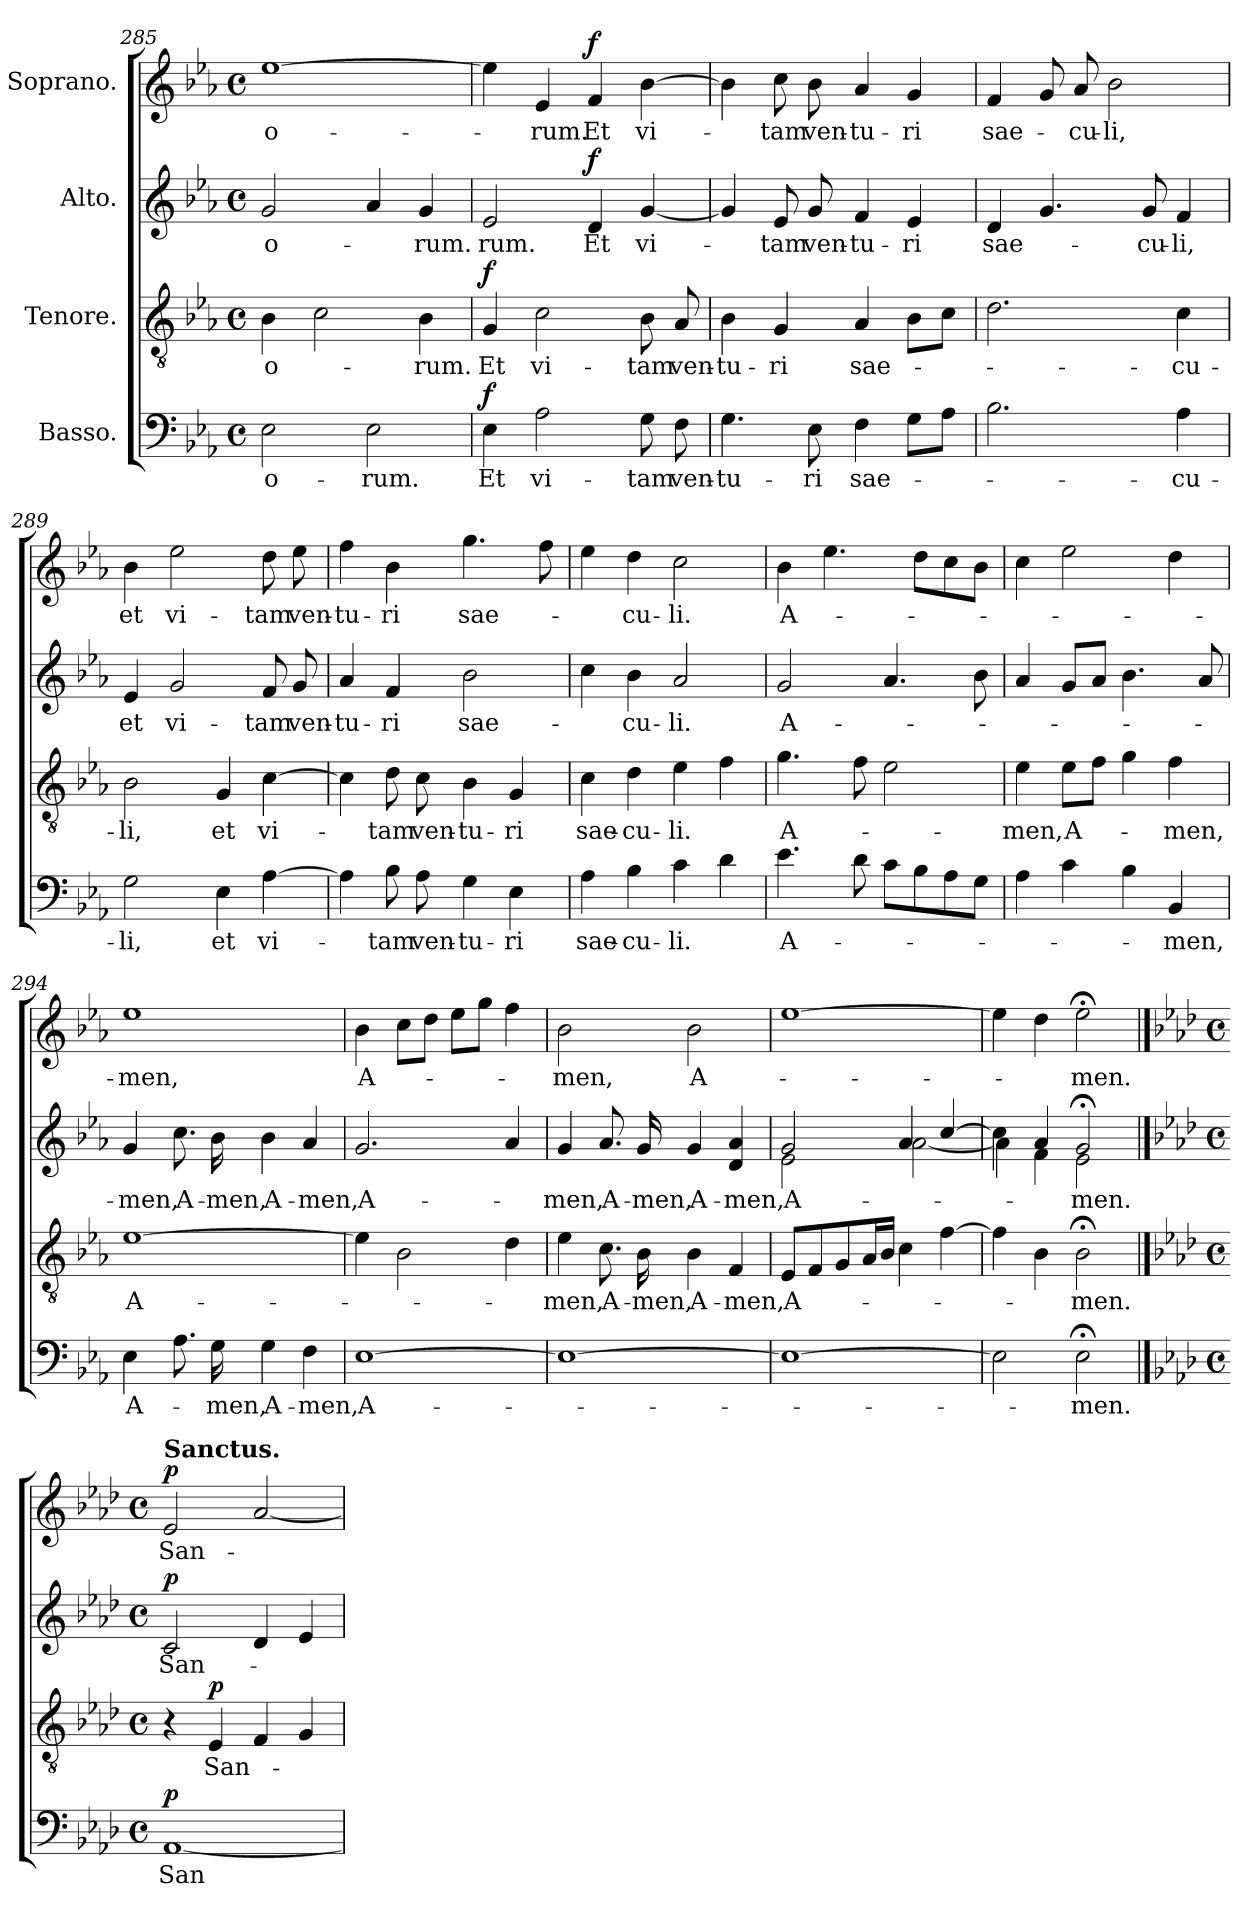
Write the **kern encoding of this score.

**kern	**text	**dynam	**kern	**text	**dynam	**kern	**text	**dynam	**kern	**text	**dynam
*part4	*part4	*part4	*part3	*part3	*part3	*part2	*part2	*part2	*part1	*part1	*part1
*staff4	*staff4	*staff4	*staff3	*staff3	*staff3	*staff2	*staff2	*staff2	*staff1	*staff1	*staff1
*I"Basso.	*	*	*I"Tenore.	*	*	*I"Alto.	*	*	*I"Soprano.	*	*
*clefF4	*	*	*clefGv2	*	*	*clefG2	*	*	*clefG2	*	*
*k[b-e-a-]	*	*	*k[b-e-a-]	*	*	*k[b-e-a-]	*	*	*k[b-e-a-]	*	*
*M4/4	*	*	*M4/4	*	*	*M4/4	*	*	*M4/4	*	*
*met(c)	*	*	*met(c)	*	*	*met(c)	*	*	*met(c)	*	*
=285	=285	=285	=285	=285	=285	=285	=285	=285	=285	=285	=285
!	!LO:LY:b	!	!	!LO:LY:b	!	!	!LO:LY:b	!	!	!LO:LY:b	!
2E-\	-o-	.	4B-\	-o-	.	2g/	-o-	.	[1ee-	-o-	.
.	.	.	2c\	.	.	.	.	.	.	.	.
!	!LO:LY:b	!	!	!	!	!	!	!	!	!	!
2E-\	-rum.	.	.	.	.	4a-/	.	.	.	.	.
!	!	!	!	!LO:LY:b	!	!	!LO:LY:b	!	!	!	!
.	.	.	4B-\	-rum.	.	4g/	-rum.	.	.	.	.
=286	=286	=286	=286	=286	=286	=286	=286	=286	=286	=286	=286
!	!LO:LY:b	!LO:DY:a	!	!LO:LY:b	!LO:DY:a	!	!LO:LY:b	!	!	!	!
4E-\	Et	f	4G/	Et	f	2e-/	rum.	.	4ee-\]	.	.
!	!LO:LY:b	!	!	!LO:LY:b	!	!	!	!	!	!LO:LY:b	!
2A-\	vi-	.	2c\	vi-	.	.	.	.	4e-/	rum.	.
!	!	!	!	!	!	!	!LO:LY:b	!LO:DY:a	!	!LO:LY:b	!LO:DY:a
.	.	.	.	.	.	4d/	Et	f	4f/	Et	f
!	!LO:LY:b	!	!	!LO:LY:b	!	!	!LO:LY:b	!	!	!LO:LY:b	!
8G\	-tam	.	8B-\	-tam	.	[4g/	vi-	.	[4b-\	vi-	.
!	!LO:LY:b	!	!	!LO:LY:b	!	!	!	!	!	!	!
8F\	ven-	.	8A-/	ven-	.	.	.	.	.	.	.
=287	=287	=287	=287	=287	=287	=287	=287	=287	=287	=287	=287
!	!LO:LY:b	!	!	!LO:LY:b	!	!	!	!	!	!	!
4.G\	-tu-	.	4B-\	-tu-	.	4g/]	.	.	4b-\]	.	.
!	!	!	!	!LO:LY:b	!	!	!LO:LY:b	!	!	!LO:LY:b	!
.	.	.	4G/	-ri	.	8e-/	-tam	.	8cc\	-tam	.
!	!LO:LY:b	!	!	!	!	!	!LO:LY:b	!	!	!LO:LY:b	!
8E-\	-ri	.	.	.	.	8g/	ven-	.	8b-\	ven-	.
!	!LO:LY:b	!	!	!LO:LY:b	!	!	!LO:LY:b	!	!	!LO:LY:b	!
4F\	sae-	.	4A-/	sae-	.	4f/	-tu-	.	4a-/	-tu-	.
!	!	!	!	!	!	!	!LO:LY:b	!	!	!LO:LY:b	!
8G\L	.	.	8B-\L	.	.	4e-/	-ri	.	4g/	-ri	.
8A-\J	.	.	8c\J	.	.	.	.	.	.	.	.
=288	=288	=288	=288	=288	=288	=288	=288	=288	=288	=288	=288
!	!	!	!	!	!	!	!LO:LY:b	!	!	!LO:LY:b	!
2.B-\	.	.	2.d\	.	.	4d/	sae-	.	4f/	sae-	.
.	.	.	.	.	.	4.g/	.	.	8g/	.	.
!	!	!	!	!	!	!	!	!	!	!LO:LY:b	!
.	.	.	.	.	.	.	.	.	8a-/	-cu-	.
!	!	!	!	!	!	!	!	!	!	!LO:LY:b	!
.	.	.	.	.	.	.	.	.	2b-\	-li,	.
!	!	!	!	!	!	!	!LO:LY:b	!	!	!	!
.	.	.	.	.	.	8g/	-cu-	.	.	.	.
!	!LO:LY:b	!	!	!LO:LY:b	!	!	!LO:LY:b	!	!	!	!
4A-\	-cu-	.	4c\	-cu-	.	4f/	-li,	.	.	.	.
!!LO:LB:g=z
=289	=289	=289	=289	=289	=289	=289	=289	=289	=289	=289	=289
!	!LO:LY:b	!	!	!LO:LY:b	!	!	!LO:LY:b	!	!	!LO:LY:b	!
2G\	-li,	.	2B-\	-li,	.	4e-/	et	.	4b-\	et	.
!	!	!	!	!	!	!	!LO:LY:b	!	!	!LO:LY:b	!
.	.	.	.	.	.	2g/	vi-	.	2ee-\	vi-	.
!	!LO:LY:b	!	!	!LO:LY:b	!	!	!	!	!	!	!
4E-\	et	.	4G/	et	.	.	.	.	.	.	.
!	!LO:LY:b	!	!	!LO:LY:b	!	!	!LO:LY:b	!	!	!LO:LY:b	!
[4A-\	vi-	.	[4c\	vi-	.	8f/	-tam	.	8dd\	-tam	.
!	!	!	!	!	!	!	!LO:LY:b	!	!	!LO:LY:b	!
.	.	.	.	.	.	8g/	ven-	.	8ee-\	ven-	.
=290	=290	=290	=290	=290	=290	=290	=290	=290	=290	=290	=290
!	!	!	!	!	!	!	!LO:LY:b	!	!	!LO:LY:b	!
4A-\]	.	.	4c\]	.	.	4a-/	tu-	.	4ff\	tu-	.
!	!LO:LY:b	!	!	!LO:LY:b	!	!	!LO:LY:b	!	!	!LO:LY:b	!
8B-\	tam	.	8d\	tam	.	4f/	-ri	.	4b-\	-ri	.
!	!LO:LY:b	!	!	!LO:LY:b	!	!	!	!	!	!	!
8A-\	ven-	.	8c\	ven-	.	.	.	.	.	.	.
!	!LO:LY:b	!	!	!LO:LY:b	!	!	!LO:LY:b	!	!	!LO:LY:b	!
4G\	-tu-	.	4B-\	-tu-	.	2b-\	sae-	.	4.gg\	sae-	.
!	!LO:LY:b	!	!	!LO:LY:b	!	!	!	!	!	!	!
4E-\	-ri	.	4G/	-ri	.	.	.	.	.	.	.
.	.	.	.	.	.	.	.	.	8ff\	.	.
=291	=291	=291	=291	=291	=291	=291	=291	=291	=291	=291	=291
!	!LO:LY:b	!	!	!LO:LY:b	!	!	!	!	!	!	!
4A-\	sae-	.	4c\	sae-	.	4cc\	.	.	4ee-\	.	.
!	!LO:LY:b	!	!	!LO:LY:b	!	!	!LO:LY:b	!	!	!LO:LY:b	!
4B-\	-cu-	.	4d\	-cu-	.	4b-\	-cu-	.	4dd\	-cu-	.
!	!LO:LY:b	!	!	!LO:LY:b	!	!	!LO:LY:b	!	!	!LO:LY:b	!
4c\	-li.	.	4e-\	-li.	.	2a-/	-li.	.	2cc\	-li.	.
4d\	.	.	4f\	.	.	.	.	.	.	.	.
=292	=292	=292	=292	=292	=292	=292	=292	=292	=292	=292	=292
!	!LO:LY:b	!	!	!LO:LY:b	!	!	!LO:LY:b	!	!	!LO:LY:b	!
4.e-\	A-	.	4.g\	A-	.	2g/	A-	.	4b-\	A-	.
.	.	.	.	.	.	.	.	.	4.ee-\	.	.
8d\	.	.	8f\	.	.	.	.	.	.	.	.
8c\L	.	.	2e-\	.	.	4.a-/	.	.	.	.	.
8B-\	.	.	.	.	.	.	.	.	8dd\L	.	.
8A-\	.	.	.	.	.	.	.	.	8cc\	.	.
8G\J	.	.	.	.	.	8b-\	.	.	8b-\J	.	.
=293	=293	=293	=293	=293	=293	=293	=293	=293	=293	=293	=293
!	!	!	!	!LO:LY:b	!	!	!	!	!	!	!
4A-\	.	.	4e-\	-men,	.	4a-/	.	.	4cc\	.	.
!	!	!	!	!LO:LY:b	!	!	!	!	!	!	!
4c\	.	.	8e-\L	A-	.	8g/L	.	.	2ee-\	.	.
.	.	.	8f\J	.	.	8a-/J	.	.	.	.	.
4B-\	.	.	4g\	.	.	4.b-\	.	.	.	.	.
!	!LO:LY:b	!	!	!LO:LY:b	!	!	!	!	!	!	!
4BB-/	-men,	.	4f\	-men,	.	.	.	.	4dd\	.	.
.	.	.	.	.	.	8a-/	.	.	.	.	.
!!LO:LB:g=z
=294	=294	=294	=294	=294	=294	=294	=294	=294	=294	=294	=294
!	!LO:LY:b	!	!	!LO:LY:b	!	!	!LO:LY:b	!	!	!LO:LY:b	!
4E-\	A-	.	[1e-	A-	.	4g/	men,	.	1ee-	men,	.
!	!	!	!	!	!	!	!LO:LY:b	!	!	!	!
8.A-\	.	.	.	.	.	8.cc\	A-	.	.	.	.
!	!LO:LY:b	!	!	!	!	!	!LO:LY:b	!	!	!	!
16G\	-men,	.	.	.	.	16b-\	-men,	.	.	.	.
!	!LO:LY:b	!	!	!	!	!	!LO:LY:b	!	!	!	!
4G\	A-	.	.	.	.	4b-\	A-	.	.	.	.
!	!LO:LY:b	!	!	!	!	!	!LO:LY:b	!	!	!	!
4F\	-men,	.	.	.	.	4a-/	-men,	.	.	.	.
=295	=295	=295	=295	=295	=295	=295	=295	=295	=295	=295	=295
!	!LO:LY:b	!	!	!	!	!	!LO:LY:b	!	!	!LO:LY:b	!
[1E-	A-	.	4e-\]	.	.	2.g/	A-	.	4b-\	A-	.
.	.	.	2B-\	.	.	.	.	.	8cc\L	.	.
.	.	.	.	.	.	.	.	.	8dd\J	.	.
.	.	.	.	.	.	.	.	.	8ee-\L	.	.
.	.	.	.	.	.	.	.	.	8gg\J	.	.
.	.	.	4d\	.	.	4a-/	.	.	4ff\	.	.
=296	=296	=296	=296	=296	=296	=296	=296	=296	=296	=296	=296
!	!	!	!	!LO:LY:b	!	!	!LO:LY:b	!	!	!LO:LY:b	!
1E-_	.	.	4e-\	-men,	.	4g/	-men,	.	2b-\	-men,	.
!	!	!	!	!LO:LY:b	!	!	!LO:LY:b	!	!	!	!
.	.	.	8.c\	A-	.	8.a-/	A-	.	.	.	.
!	!	!	!	!LO:LY:b	!	!	!LO:LY:b	!	!	!	!
.	.	.	16B-\	-men,	.	16g/	-men,	.	.	.	.
!	!	!	!	!LO:LY:b	!	!	!LO:LY:b	!	!	!LO:LY:b	!
.	.	.	4B-\	A-	.	4g/	A-	.	2b-\	A-	.
!	!	!	!	!LO:LY:b	!	!	!LO:LY:b	!	!	!	!
.	.	.	4F/	-men,	.	4d/ 4a-/	-men,	.	.	.	.
=297	=297	=297	=297	=297	=297	=297	=297	=297	=297	=297	=297
!	!	!	!	!LO:LY:b	!	!	!LO:LY:b	!	!	!	!
*	*	*	*	*	*	*^	*	*	*	*	*
1E-_	.	.	8E-/L	A-	.	2g/	2e-\	A-	.	[1ee-	.	.
.	.	.	8F/	.	.	.	.	.	.	.	.	.
.	.	.	8G/	.	.	.	.	.	.	.	.	.
.	.	.	16A-/L	.	.	.	.	.	.	.	.	.
.	.	.	16B-/JJ	.	.	.	.	.	.	.	.	.
.	.	.	4c\	.	.	4a-/	[2a-\	.	.	.	.	.
.	.	.	[4f\	.	.	[4cc/	.	.	.	.	.	.
=298	=298	=298	=298	=298	=298	=298	=298	=298	=298	=298	=298	=298
2E-\]	.	.	4f\]	.	.	4cc\]	4a-\]	.	.	4ee-\]	.	.
.	.	.	4B-\	.	.	4a-/	4f\	.	.	4dd\	.	.
!	!LO:LY:b	!	!	!LO:LY:b	!	!	!	!LO:LY:b	!	!	!LO:LY:b	!
2E-;<\	-men.	.	2B-;<\	-men.	.	2g;</	2e-\	-men.	.	2ee-;<\	-men.	.
*	*	*	*	*	*	*v	*v	*	*	*	*	*
!!LO:PB:g=z
==299	==299	==299	==299	==299	==299	==299	==299	==299	==299	==299	==299
*k[b-e-a-d-]	*	*	*k[b-e-a-d-]	*	*	*k[b-e-a-d-]	*	*	*k[b-e-a-d-]	*	*
*M4/4	*	*	*M4/4	*	*	*M4/4	*	*	*M4/4	*	*
*met(c)	*	*	*met(c)	*	*	*met(c)	*	*	*met(c)	*	*
*	*	*	*	*	*	*	*	*	*MM76	*	*
*	*	*	*	*	*	*^	*	*	*	*	*
!	!	!	!	!	!	!	!	!	!	!LO:TX:a:B:t=Sanctus.	!	!
!	!LO:LY:b	!LO:DY:a	!	!	!	!	!	!LO:LY:b	!LO:DY:a	!	!LO:LY:b	!LO:DY:a
*	*	*	*	*	*	*v	*v	*	*	*	*	*
[1AA-	San-	p	4r	.	.	2c/	San-	p	2e-/	San-	p
!	!	!	!	!LO:LY:b	!LO:DY:a	!	!	!	!	!	!
.	.	.	4E-/	San-	p	.	.	.	.	.	.
.	.	.	4F/	.	.	4d-/	.	.	[2a-/	.	.
.	.	.	4G/	.	.	4e-/	.	.	.	.	.
=	=	=	=	=	=	=	=	=	=	=	=
*-	*-	*-	*-	*-	*-	*-	*-	*-	*-	*-	*-
